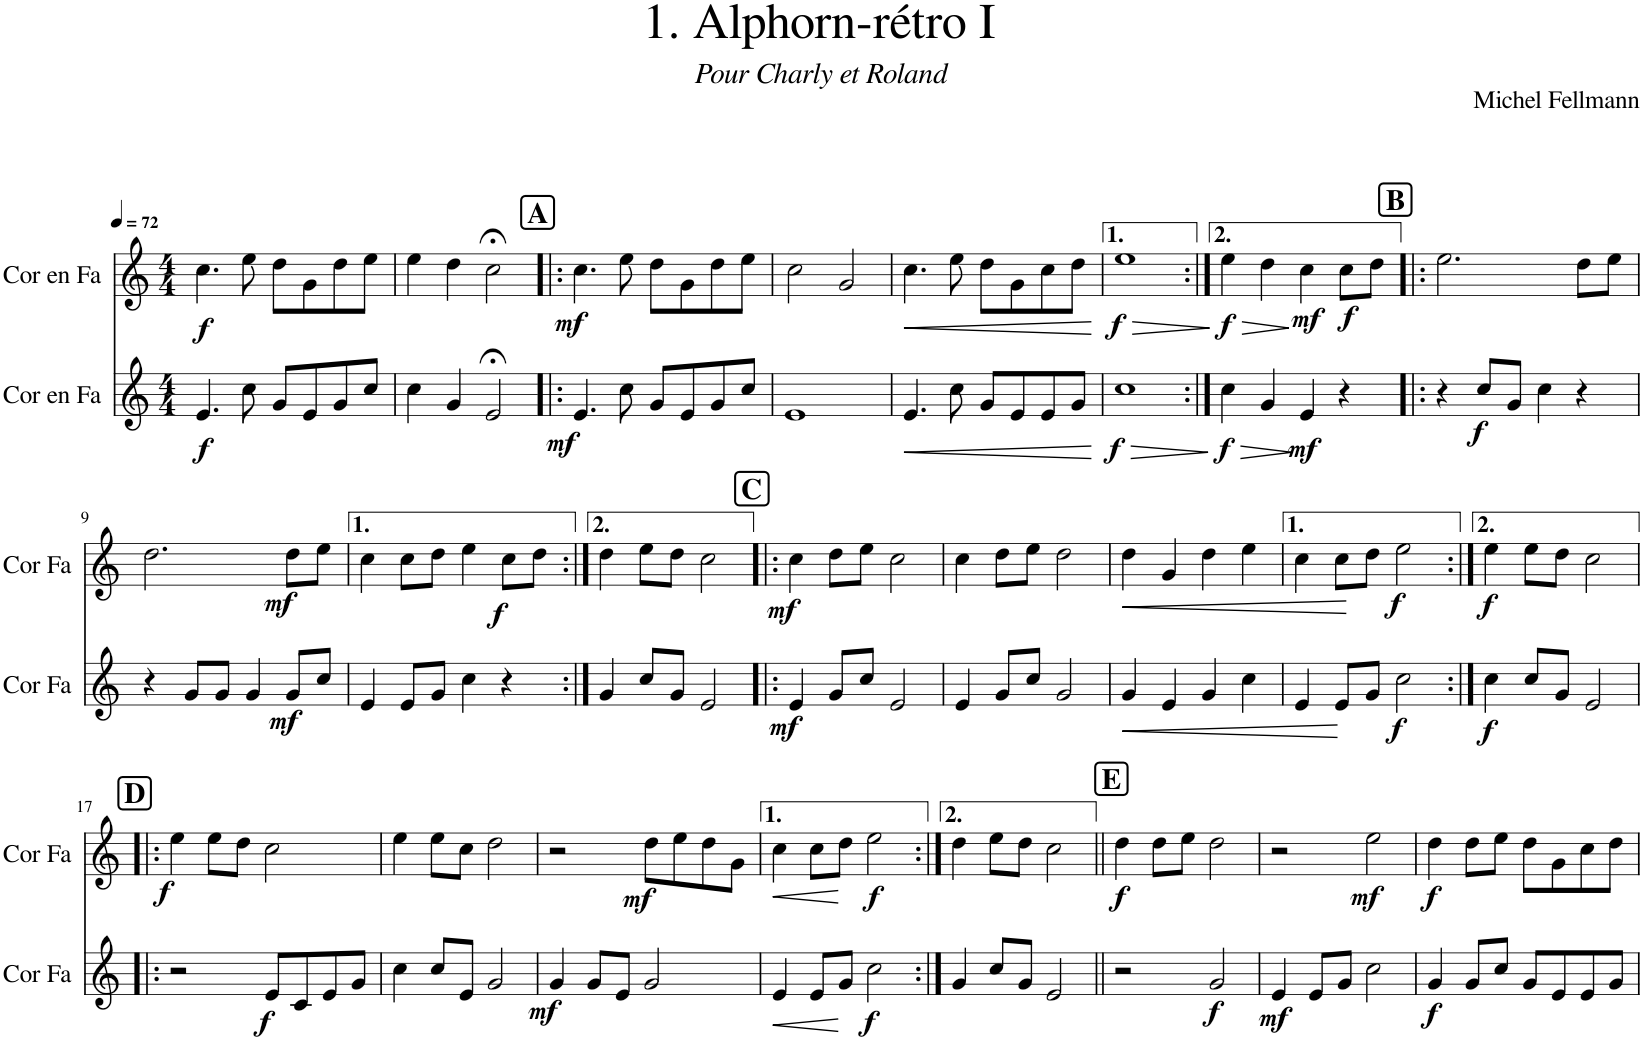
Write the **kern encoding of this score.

**kern	**dynam	**kern	**dynam
*part2	*part2	*part1	*part1
*staff2	*staff2	*staff1	*staff1
*I"Cor en Fa	*	*I"Cor en Fa	*
*I'Cor Fa	*	*I'Cor Fa	*
*clefG2	*	*clefG2	*
*Trd4c7	*	*Trd4c7	*
*k[]	*	*k[]	*
*M4/4	*	*M4/4	*
*MM72	*	*MM72	*
=1	=1	=1	=1
!	!LO:DY:b	!	!LO:DY:b
4.e/	f	4.cc\	f
8cc\	.	8ee\	.
8g/L	.	8dd\L	.
8e/	.	8g\	.
8g/	.	8dd\	.
8cc/J	.	8ee\J	.
=2	=2	=2	=2
4cc\	.	4ee\	.
4g/	.	4dd\	.
2e;</	.	2cc;<\	.
!!LO:REH:place=s1:a:B:cj:fs=14:t=A
=3!|:	=3!|:	=3!|:	=3!|:
!	!LO:DY:b	!	!LO:DY:b
4.e/	mf	4.cc\	mf
8cc\	.	8ee\	.
8g/L	.	8dd\L	.
8e/	.	8g\	.
8g/	.	8dd\	.
8cc/J	.	8ee\J	.
=4	=4	=4	=4
1e	.	2cc\	.
.	.	2g/	.
=5	=5	=5	=5
!	!LO:HP:b	!	!LO:HP:b
4.e/	<	4.cc\	<
8cc\	.	8ee\	.
8g/L	.	8dd\L	.
8e/	.	8g\	.
8e/	.	8cc\	.
8g/J	.	8dd\J	.
.	[	.	[
=6	=6	=6	=6
!	!LO:HP:b	!	!LO:HP:b
!	!LO:DY:n=1:b	!	!LO:DY:n=1:b
1cc	> f	1ee	> f
.	]	.	]
=7:|!	=7:|!	=7:|!	=7:|!
!	!LO:HP:b	!	!LO:HP:b
!	!LO:DY:n=1:b	!	!LO:DY:n=1:b
4cc\	> f	4ee\	> f
4g/	.	4dd\	.
!	!LO:DY:n=2:b	!	!LO:DY:n=2:b
4e/	mf	4cc\	mf
!	!	!	!LO:DY:n=3:b
4r	.	8cc\L	f
.	.	8dd\J	.
.	]	.	]
!!LO:REH:place=s1:a:B:cj:fs=14:t=B
=8!|:	=8!|:	=8!|:	=8!|:
4r	.	2.ee\	.
!	!LO:DY:b	!	!
8cc/L	f	.	.
8g/J	.	.	.
4cc\	.	.	.
4r	.	8dd\L	.
.	.	8ee\J	.
!!LO:LB:g=z
=9	=9	=9	=9
4r	.	2.dd\	.
8g/L	.	.	.
8g/J	.	.	.
4g/	.	.	.
!	!LO:DY:b	!	!LO:DY:b
8g/L	mf	8dd\L	mf
8cc/J	.	8ee\J	.
=10	=10	=10	=10
4e/	.	4cc\	.
8e/L	.	8cc\L	.
8g/J	.	8dd\J	.
4cc\	.	4ee\	.
!	!	!	!LO:DY:b
4r	.	8cc\L	f
.	.	8dd\J	.
=11:|!	=11:|!	=11:|!	=11:|!
4g/	.	4dd\	.
8cc/L	.	8ee\L	.
8g/J	.	8dd\J	.
2e/	.	2cc\	.
!!LO:REH:place=s1:a:B:cj:fs=14:t=C
=12!|:	=12!|:	=12!|:	=12!|:
!	!LO:DY:b	!	!LO:DY:b
4e/	mf	4cc\	mf
8g/L	.	8dd\L	.
8cc/J	.	8ee\J	.
2e/	.	2cc\	.
=13	=13	=13	=13
4e/	.	4cc\	.
8g/L	.	8dd\L	.
8cc/J	.	8ee\J	.
2g/	.	2dd\	.
=14	=14	=14	=14
!	!LO:HP:b	!	!LO:HP:b
4g/	<	4dd\	<
4e/	.	4g/	.
4g/	.	4dd\	.
4cc\	.	4ee\	.
.	[	.	[
=15	=15	=15	=15
4e/	.	4cc\	.
8e/L	.	8cc\L	.
8g/J	.	8dd\J	.
!	!LO:DY:b	!	!LO:DY:b
2cc\	f	2ee\	f
=16:|!	=16:|!	=16:|!	=16:|!
!	!LO:DY:b	!	!LO:DY:b
4cc\	f	4ee\	f
8cc/L	.	8ee\L	.
8g/J	.	8dd\J	.
2e/	.	2cc\	.
!!LO:LB:g=z
!!LO:REH:place=s1:a:B:cj:fs=14:t=D
=17!|:	=17!|:	=17!|:	=17!|:
!	!	!	!LO:DY:b
2r	.	4ee\	f
.	.	8ee\L	.
.	.	8dd\J	.
!	!LO:DY:b	!	!
8e/L	f	2cc\	.
8c/	.	.	.
8e/	.	.	.
8g/J	.	.	.
=18	=18	=18	=18
4cc\	.	4ee\	.
8cc/L	.	8ee\L	.
8e/J	.	8cc\J	.
2g/	.	2dd\	.
=19	=19	=19	=19
!	!LO:DY:b	!	!
4g/	mf	2r	.
8g/L	.	.	.
8e/J	.	.	.
!	!	!	!LO:DY:b
2g/	.	8dd\L	mf
.	.	8ee\	.
.	.	8dd\	.
.	.	8g\J	.
=20	=20	=20	=20
!	!LO:HP:b	!	!LO:HP:b
4e/	<	4cc\	<
8e/L	.	8cc\L	.
8g/J	.	8dd\J	.
!	!LO:DY:b	!	!LO:DY:b
2cc\	f	2ee\	f
.	[	.	[
=21:|!	=21:|!	=21:|!	=21:|!
4g/	.	4dd\	.
8cc/L	.	8ee\L	.
8g/J	.	8dd\J	.
2e/	.	2cc\	.
!!LO:REH:place=s1:a:B:cj:fs=14:t=E
=22||	=22||	=22||	=22||
!	!	!	!LO:DY:b
2r	.	4dd\	f
.	.	8dd\L	.
.	.	8ee\J	.
!	!LO:DY:b	!	!
2g/	f	2dd\	.
=23	=23	=23	=23
!	!LO:DY:b	!	!
4e/	mf	2r	.
8e/L	.	.	.
8g/J	.	.	.
!	!	!	!LO:DY:b
2cc\	.	2ee\	mf
=24	=24	=24	=24
!	!LO:DY:b	!	!LO:DY:b
4g/	f	4dd\	f
8g/L	.	8dd\L	.
8cc/J	.	8ee\J	.
8g/L	.	8dd\L	.
8e/	.	8g\	.
8e/	.	8cc\	.
8g/J	.	8dd\J	.
=	=	=	=
*-	*-	*-	*-
